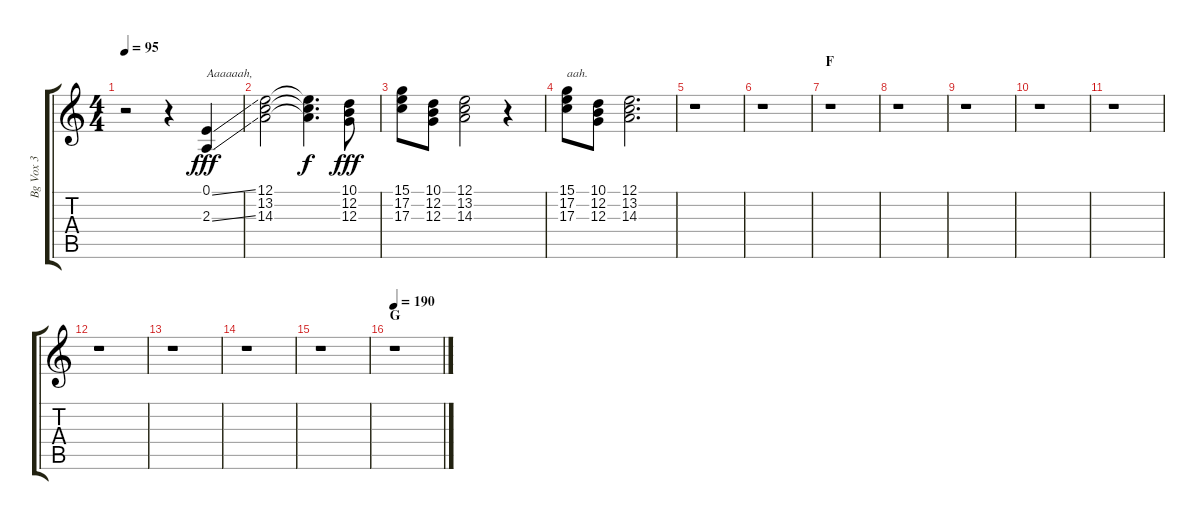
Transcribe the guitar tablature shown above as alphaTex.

\track ("Bg Vox 3" "Bg Vox 3") {instrument choiraahs}
\staff {score tabs}
\tuning (E4 B3 G3 D3 A2 E2) {hide}
\ts (4 4)
\tempo 95
\clef g2
\ks c
r.2{dy f} r.4 (0.1{ss} 2.3{ss}).4{txt "Aaaaaah," dy fff} |
(12.1 13.2 14.3).2 (12.1{t} 13.2{t} 14.3{t}).4{d dy f} (10.1 12.2 12.3).8{dy fff} |
(15.1 17.2 17.3).8 (10.1 12.2 12.3).8 (12.1 13.2 14.3).2 r.4 |
(15.1 17.2 17.3).8{txt "aah."} (10.1 12.2 12.3).8 (12.1 13.2 14.3).2{d} |
r.1 |
r.1 |
\section ("" "F")
r.1 |
r.1 |
r.1 |
r.1 |
r.1 |
r.1 |
r.1 |
r.1 |
r.1 |
\section ("" "G")
\tempo 190
r.1
